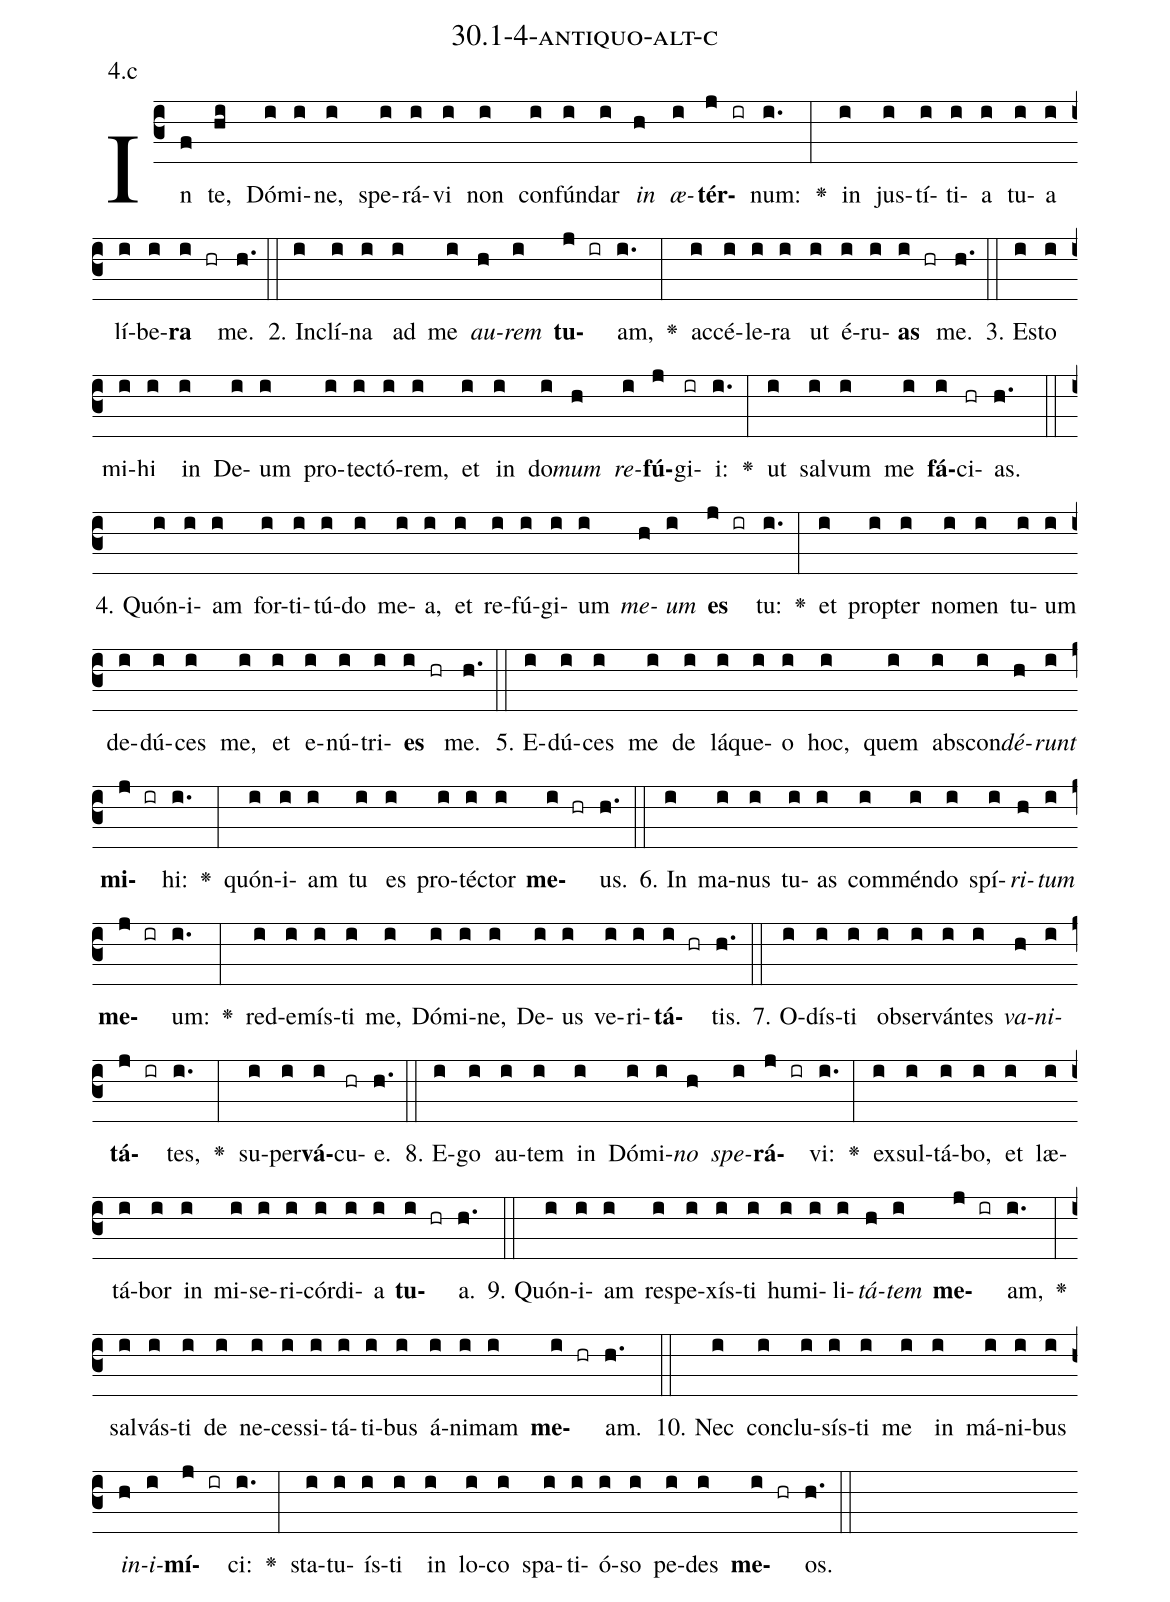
name: 30.1-4-antiquo-alt-c;
annotation: 4.c;
%%
(c3)In(f) te,(hi) Dó(i)mi(i)ne,(i) spe(i)rá(i)vi(i) non(i) con(i)fún(i)dar(i) <i>in</i>(h) <i>æ</i>(i)<b>tér</b>(j ir)num:(i.) <v>\greheightstar</v>(:) in(i) jus(i)tí(i)ti(i)a(i) tu(i)a(i) lí(i)be(i)<b>ra</b>(i hr) me.(h.) (::)
2. In(i)clí(i)na(i) ad(i) me(i) <i>au</i>(h)<i>rem</i>(i) <b>tu</b>(j ir)am,(i.) <v>\greheightstar</v>(:) ac(i)cé(i)le(i)ra(i) ut(i) é(i)ru(i)<b>as</b>(i hr) me.(h.) (::)
3. Es(i)to(i) mi(i)hi(i) in(i) De(i)um(i) pro(i)tec(i)tó(i)rem,(i) et(i) in(i) do(i)<i>mum</i>(h) <i>re</i>(i)<b>fú</b>(j)gi(ir)i:(i.) <v>\greheightstar</v>(:) ut(i) sal(i)vum(i) me(i) <b>fá</b>(i)ci(hr)as.(h.) (::)
4. Quón(i)i(i)am(i) for(i)ti(i)tú(i)do(i) me(i)a,(i) et(i) re(i)fú(i)gi(i)um(i) <i>me</i>(h)<i>um</i>(i) <b>es</b>(j ir) tu:(i.) <v>\greheightstar</v>(:) et(i) prop(i)ter(i) no(i)men(i) tu(i)um(i) de(i)dú(i)ces(i) me,(i) et(i) e(i)nú(i)tri(i)<b>es</b>(i hr) me.(h.) (::)
5. E(i)dú(i)ces(i) me(i) de(i) lá(i)que(i)o(i) hoc,(i) quem(i) abs(i)con(i)<i>dé</i>(h)<i>runt</i>(i) <b>mi</b>(j ir)hi:(i.) <v>\greheightstar</v>(:) quón(i)i(i)am(i) tu(i) es(i) pro(i)téc(i)tor(i) <b>me</b>(i hr)us.(h.) (::)
6. In(i) ma(i)nus(i) tu(i)as(i) com(i)mén(i)do(i) spí(i)<i>ri</i>(h)<i>tum</i>(i) <b>me</b>(j ir)um:(i.) <v>\greheightstar</v>(:) red(i)e(i)mís(i)ti(i) me,(i) Dó(i)mi(i)ne,(i) De(i)us(i) ve(i)ri(i)<b>tá</b>(i hr)tis.(h.) (::)
7. O(i)dís(i)ti(i) ob(i)ser(i)ván(i)tes(i) <i>va</i>(h)<i>ni</i>(i)<b>tá</b>(j ir)tes,(i.) <v>\greheightstar</v>(:) su(i)per(i)<b>vá</b>(i)cu(hr)e.(h.) (::)
8. E(i)go(i) au(i)tem(i) in(i) Dó(i)mi(i)<i>no</i>(h) <i>spe</i>(i)<b>rá</b>(j ir)vi:(i.) <v>\greheightstar</v>(:) ex(i)sul(i)tá(i)bo,(i) et(i) læ(i)tá(i)bor(i) in(i) mi(i)se(i)ri(i)cór(i)di(i)a(i) <b>tu</b>(i hr)a.(h.) (::)
9. Quón(i)i(i)am(i) re(i)spe(i)xís(i)ti(i) hu(i)mi(i)li(i)<i>tá</i>(h)<i>tem</i>(i) <b>me</b>(j ir)am,(i.) <v>\greheightstar</v>(:) sal(i)vás(i)ti(i) de(i) ne(i)ces(i)si(i)tá(i)ti(i)bus(i) á(i)ni(i)mam(i) <b>me</b>(i hr)am.(h.) (::)
10. Nec(i) con(i)clu(i)sís(i)ti(i) me(i) in(i) má(i)ni(i)bus(i) <i>in</i>(h)<i>i</i>(i)<b>mí</b>(j ir)ci:(i.) <v>\greheightstar</v>(:) sta(i)tu(i)ís(i)ti(i) in(i) lo(i)co(i) spa(i)ti(i)ó(i)so(i) pe(i)des(i) <b>me</b>(i hr)os.(h.) (::)
